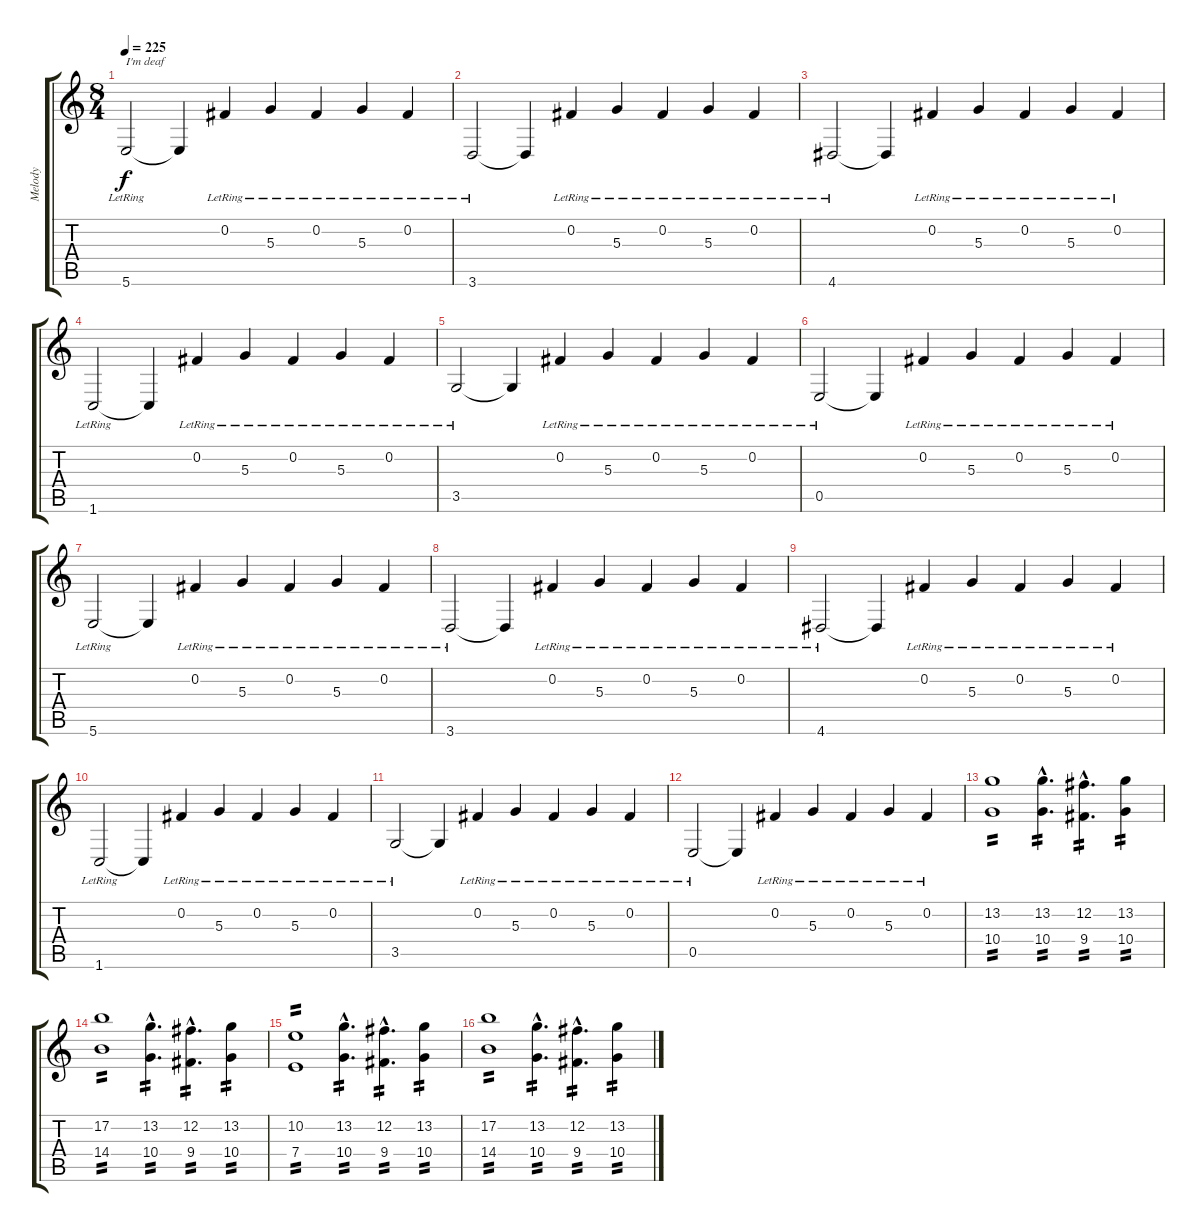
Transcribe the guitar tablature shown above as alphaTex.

\track ("Melody" "Melody") {instrument electricguitarjazz}
\staff {score tabs}
\tuning (B3 Gb3 D3 A2 E2 B1) {hide}
\ts (8 4)
\tempo 225
\clef g2
\ks c
5.6{lr}.2{txt "I'm deaf " dy f instrument electricguitarjazz} 5.6{t}.4 0.2{lr}.4 5.3{lr}.4 0.2{lr}.4 5.3{lr}.4 0.2{lr}.4 |
3.6{lr}.2 3.6{t}.4 0.2{lr}.4 5.3{lr}.4 0.2{lr}.4 5.3{lr}.4 0.2{lr}.4 |
4.6{lr}.2 4.6{t}.4 0.2{lr}.4 5.3{lr}.4 0.2{lr}.4 5.3{lr}.4 0.2{lr}.4 |
1.6{lr}.2 1.6{t}.4 0.2{lr}.4 5.3{lr}.4 0.2{lr}.4 5.3{lr}.4 0.2{lr}.4 |
3.5{lr}.2 3.5{t}.4 0.2{lr}.4 5.3{lr}.4 0.2{lr}.4 5.3{lr}.4 0.2{lr}.4 |
0.5{lr}.2 0.5{t}.4 0.2{lr}.4 5.3{lr}.4 0.2{lr}.4 5.3{lr}.4 0.2{lr}.4 |
5.6{lr}.2 5.6{t}.4 0.2{lr}.4 5.3{lr}.4 0.2{lr}.4 5.3{lr}.4 0.2{lr}.4 |
3.6{lr}.2 3.6{t}.4 0.2{lr}.4 5.3{lr}.4 0.2{lr}.4 5.3{lr}.4 0.2{lr}.4 |
4.6{lr}.2 4.6{t}.4 0.2{lr}.4 5.3{lr}.4 0.2{lr}.4 5.3{lr}.4 0.2{lr}.4 |
1.6{lr}.2 1.6{t}.4 0.2{lr}.4 5.3{lr}.4 0.2{lr}.4 5.3{lr}.4 0.2{lr}.4 |
3.5{lr}.2 3.5{t}.4 0.2{lr}.4 5.3{lr}.4 0.2{lr}.4 5.3{lr}.4 0.2{lr}.4 |
0.5{lr}.2 0.5{t}.4 0.2{lr}.4 5.3{lr}.4 0.2{lr}.4 5.3{lr}.4 0.2{lr}.4 |
(13.2 10.4).1{tp 2 instrument overdrivenguitar} (13.2{hac} 10.4{hac}).4{d tp 2 instrument overdrivenguitar} (12.2{hac} 9.4{hac}).4{d tp 2} (13.2 10.4).4{tp 2 instrument overdrivenguitar} |
(17.2 14.4).1{tp 2} (13.2{hac} 10.4{hac}).4{d tp 2} (12.2{hac} 9.4{hac}).4{d tp 2} (13.2 10.4).4{tp 2} |
(10.2 7.4).1{tp 2} (13.2{hac} 10.4{hac}).4{d tp 2} (12.2{hac} 9.4{hac}).4{d tp 2} (13.2 10.4).4{tp 2} |
(17.2 14.4).1{tp 2} (13.2{hac} 10.4{hac}).4{d tp 2} (12.2{hac} 9.4{hac}).4{d tp 2} (13.2 10.4).4{tp 2}
